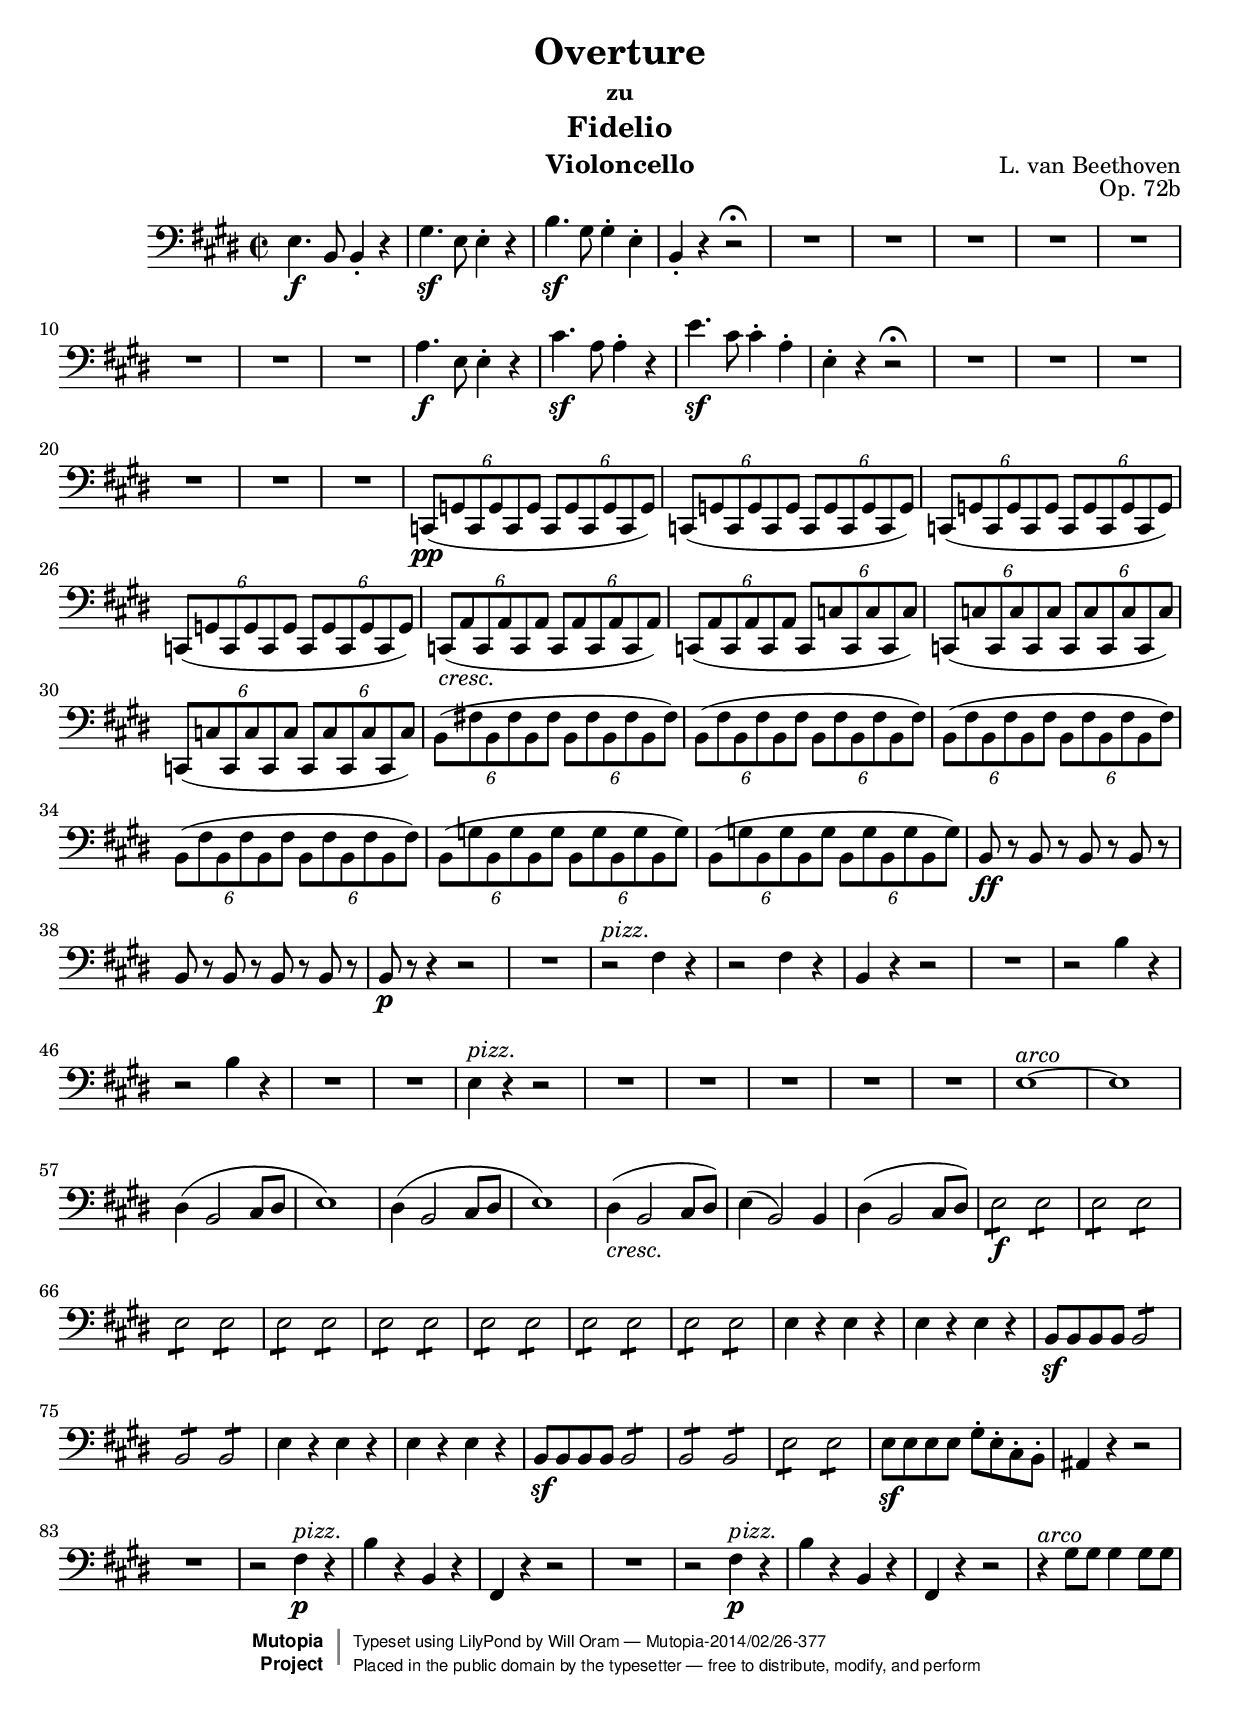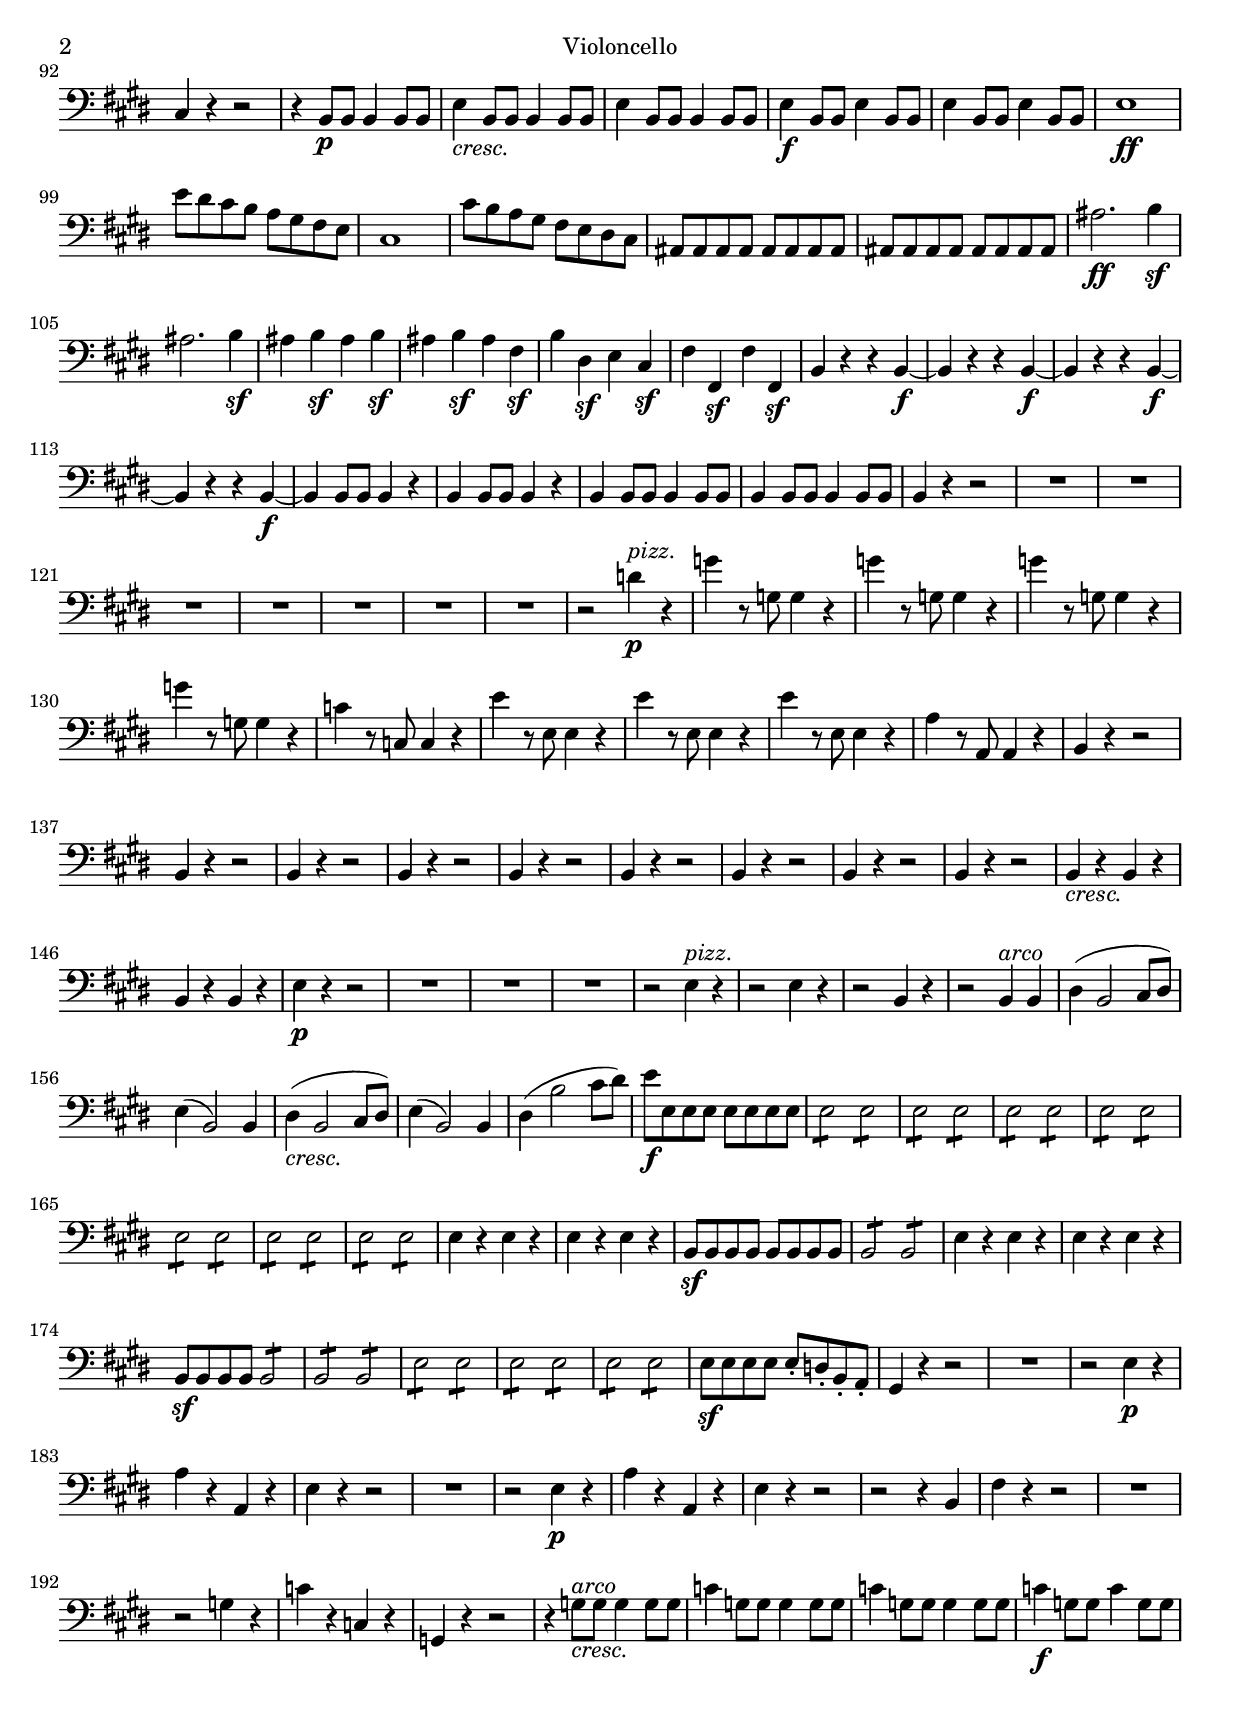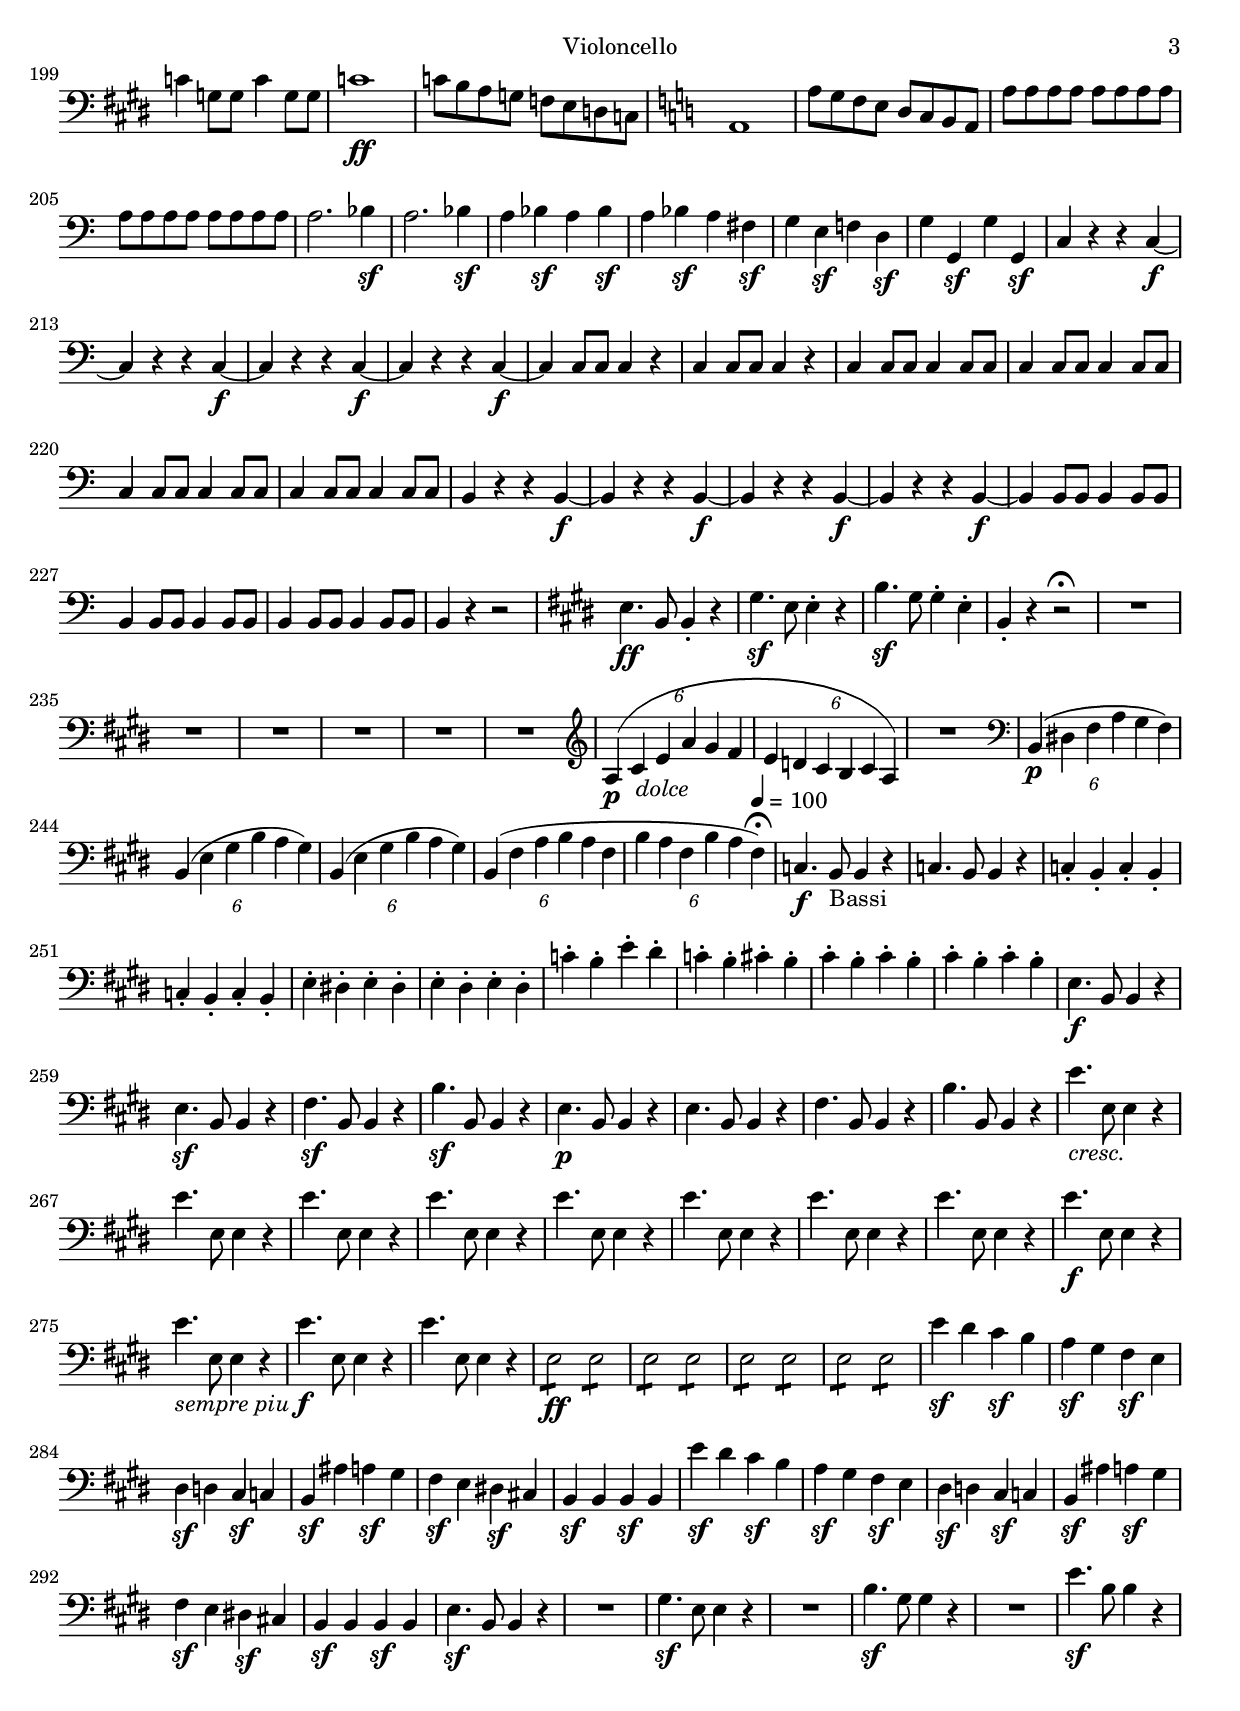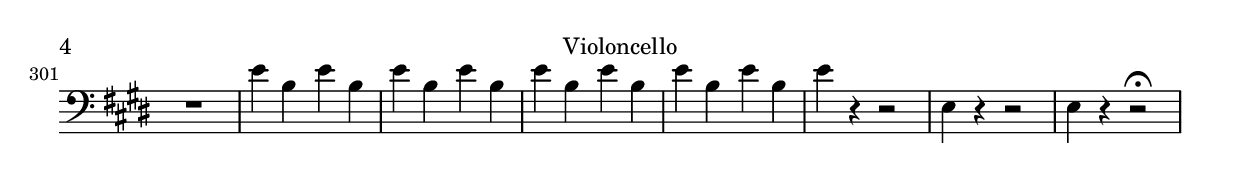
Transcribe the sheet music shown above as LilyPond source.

\version "2.18.0"
\include "english.ly"
\include "defs.ly"
\include "header.ly"
\header {
  instrument = "Violoncello"
}

\version "2.18.0"
theCellos =  \relative c {
	\clef "bass"
	\time 2/2
	\key e \major

	e4.\f b8 b4-. r
	gsharp'4.\sf e8 e4-. r
	b'4.\sf gsharp8 gsharp4-. e-.
	b-. r r2\fermata

	R1*8

	a'4.\f e8 e4-. r
	csharp'4.\sf a8 a4-. r
	e'4.\sf csharp8 csharp4-. a-.
	e-. r r2\fermata

	R1*6

	\tuplet 6/4 { c,8\pp[( g' c, g' c, g'] } \tuplet 6/4 { c,8[ g' c, g' c, g']) }
	\tuplet 6/4 { c,8[( g' c, g' c, g'] } \tuplet 6/4 { c,8[ g' c, g' c, g']) }
	\tuplet 6/4 { c,8[( g' c, g' c, g'] } \tuplet 6/4 { c,8[ g' c, g' c, g']) }
	\tuplet 6/4 { c,8[( g' c, g' c, g'] } \tuplet 6/4 { c,8[ g' c, g' c, g']) }
	\tuplet 6/4 { c,8[(_\cr a' c, a' c, a'] } \tuplet 6/4 { c,8[ a' c, a' c, a']) }
	\tuplet 6/4 { c,8[( a' c, a' c, a'] } \tuplet 6/4 { c,8[ c' c, c' c, c']) }
	\tuplet 6/4 { c,8[( c' c, c' c, c'] } \tuplet 6/4 { c,8[ c' c, c' c, c']) }
	\tuplet 6/4 { c,8[( c' c, c' c, c'] } \tuplet 6/4 { c,8[ c' c, c' c, c']) }
	\tuplet 6/4 { b[( fsharp'! b, fsharp' b, fsharp'] } \tuplet 6/4 { b,[ fsharp' b, fsharp' b, fsharp']) }
	\tuplet 6/4 { b,[( fsharp' b, fsharp' b, fsharp'] } \tuplet 6/4 { b,[ fsharp' b, fsharp' b, fsharp']) }
	\tuplet 6/4 { b,[( fsharp' b, fsharp' b, fsharp'] } \tuplet 6/4 { b,[ fsharp' b, fsharp' b, fsharp']) }
	\tuplet 6/4 { b,[( fsharp' b, fsharp' b, fsharp'] } \tuplet 6/4 { b,[ fsharp' b, fsharp' b, fsharp']) }
	\tuplet 6/4 { b,[( g' b, g' b, g'] } \tuplet 6/4 { b,[ g' b, g' b, g']) }
	\tuplet 6/4 { b,[( g' b, g' b, g'] } \tuplet 6/4 { b,[ g' b, g' b, g']) }
	b,8\ff r b r b r b r
	b r b r b r b r
	b\p r r4 r2
	R1

	\set Staff.midiInstrument = #"pizzicato strings"
	r2^\markup { \italic pizz. } fsharp'4 r
	r2 fsharp4 r
	b, r r2
	R1
	r2 b'4 r
	r2 b4 r

	R1*2

	e,4^\markup { \italic pizz. } r r2

	R1*5

	\set Staff.midiInstrument = #"string ensemble 1"
	e1~^\markup { \italic arco }
	e
	dsharp4( b2 csharp8 dsharp
	e1)
	dsharp4( b2 csharp8 dsharp
	e1)
	dsharp4(_\cr b2 csharp8 dsharp)
	e4( b2) b4
	dsharp4( b2 csharp8 dsharp)
	e2:8\f e2:
	e2: e2:
	e2: e2:
	e2: e2:
	e2: e2:
	e2: e2:
	e2: e2:
	e2: e2:
	e4 r e r
	e r e r
	b8\sf[ b b b] b2:
	b2: b2:
	e4 r e r
	e r e r
	b8\sf[ b b b] b2:
	b2: b2:
	e2: e2:
	e8\sf[ e e e] gsharp-.[ e-. csharp-. b-.]
	asharp4 r r2
	R1

	\set Staff.midiInstrument = #"pizzicato strings"
	r2 fsharp'4\p^\markup { \italic pizz. } r
	b r b, r
	fsharp r r2
	R1
	r2 fsharp'4\p^\markup { \italic pizz. } r
	b r b, r
	fsharp r r2

	\set Staff.midiInstrument = #"string ensemble 1"
	r4^\markup { \italic arco } gsharp'8 gsharp gsharp4 gsharp8 gsharp
	csharp,4 r r2
	r4 b8\p b b4 b8 b
	e4_\cr b8 b b4 b8 b
	e4 b8 b b4 b8 b
	e4\f b8 b e4 b8 b
	e4 b8 b e4 b8 b
	e1\ff
	e'8[ dsharp csharp b] a[ gsharp fsharp e]
	csharp1
	csharp'8[ b a gsharp] fsharp[ e dsharp csharp]
	asharp8[ asharp asharp asharp] asharp[ asharp asharp asharp]
	asharp8[ asharp asharp asharp] asharp[ asharp asharp asharp]
	asharp'2.\ff b4\sf
	asharp2. b4\sf
	asharp4 b\sf asharp4 b\sf
	asharp4 b\sf asharp fsharp\sf
	b dsharp,\sf e csharp\sf
	fsharp fsharp,\sf fsharp' fsharp,\sf
	b r r b\f~
	b r r b\f~
	b r r b\f~
	b r r b\f~
	b b8 b b4 r
	b b8 b b4 r
	b4 b8 b b4 b8 b
	b4 b8 b b4 b8 b
	b4 r r2

	R1*7

	\set Staff.midiInstrument = #"pizzicato strings"
	r2 d'4\p^\markup { \italic pizz. } r
	g r8 g, g4 r
	g' r8 g, g4 r
	g' r8 g, g4 r
	g' r8 g, g4 r
	c4 r8 c, c4 r
	e'4 r8 e, e4 r
	e'4 r8 e, e4 r
	e'4 r8 e, e4 r
	a4 r8 a, a4 r
	b r r2
	b4 r r2
	b4 r r2
	b4 r r2
	b4 r r2
	b4 r r2
	b4 r r2
	b4 r r2
	b4 r r2
	b4_\cr r b r
	b r b r
	e\p r r2

	R1*3

	r2 e4^\markup { \italic pizz. } r
	r2 e4 r
	r2 b4 r

	\set Staff.midiInstrument = #"string ensemble 1"
	r2 b4^\markup { \italic arco } b
	dsharp( b2 csharp8 dsharp)
	e4( b2) b4
	dsharp4(_\cr b2 csharp8 dsharp)
	e4( b2) b4
	dsharp4( b'2 csharp8 dsharp)
	e8\f[ e, e e] e[ e e e]
	e2: e2:
	e2: e2:
	e2: e2:
	e2: e2:
	e2: e2:
	e2: e2:
	e2: e2:
	e4 r e r
	e r e r
	b8\sf[ b b b] b[ b b b]
	b2: b2:
	e4 r e r
	e r e r
	b8\sf[ b b b] b2:
	b2: b2:
	e2: e2:
	e2: e2:
	e2: e2:
	e8\sf[ e e e] e-.[ d-. b-. a-.]
	gsharp4 r r2
	R1

	\set Staff.midiInstrument = #"pizzicato strings"
	r2 e'4\p r
	a r a, r
	e' r r2
	R1
	r2 e4\p r
	a r a, r
	e' r r2
	r2 r4 b
	fsharp' r r2
	R1
	r2 g4 r
		% NOTE: In the print version, this measure is r2 g4 r2, which is 5/4.
	c4 r c, r
	g r r2

	\set Staff.midiInstrument = #"string ensemble 1"
	r4 g'8_\cr^\markup { \italic arco } g g4 g8 g
	c4 g8 g g4 g8 g
	c4 g8 g g4 g8 g
	c4\f g8 g c4 g8 g
	c4 g8 g c4 g8 g
	c1\ff
	c8[ b a g] f[ e d c]

	\key c \major

	a1
	a'8[ g f e] d[ c b a]
	a'[ a a a] a[ a a a]
	a[ a a a] a[ a a a]
	a2. bflat4\sf
	a2. bflat4\sf
	a4 bflat\sf a bflat\sf
	a bflat\sf a fsharp\sf
	g e\sf f! d\sf
	g g,\sf g' g,\sf
	c r r c\f~
	c r r c\f~
	c r r c\f~
	c r r c\f~
	c c8 c c4 r
	c c8 c c4 r
	c4 c8 c c4 c8 c
	c4 c8 c c4 c8 c
	c4 c8 c c4 c8 c
	c4 c8 c c4 c8 c
	b4 r r b\f~
	b4 r r b\f~
	b4 r r b\f~
	b4 r r b\f~
	b b8 b b4 b8 b
	b4 b8 b b4 b8 b
	b4 b8 b b4 b8 b
	b4 r r2

	\key e \major

	e4.\ff b8 b4-. r
	gsharp'4.\sf e8 e4-. r
	b'4.\sf gsharp8 gsharp4-. e-.
	b-. r r2\fermata

	R1*6

	\clef "treble"
	\tuplet 6/4 { a'4\p^(_\markup { \translate #(cons 3 0) \italic dolce } csharp e a gsharp fsharp }
	\tuplet 6/4 { e d csharp b csharp a^) }
	R1

	\clef "bass"
	\tuplet 6/4 { b,4\p( dsharp! fsharp a gsharp fsharp) }
	\tuplet 6/4 { b,( e gsharp b a gsharp) }
	\tuplet 6/4 { b,( e gsharp b a gsharp) }
	\tuplet 6/4 { b,( fsharp' a b a fsharp }
	\tuplet 6/4 { b a fsharp b a
		\tempo 4 = 100
		fsharp\fermata) }	% ritard!
	c4.\f b8_\markup { Bassi } b4 r
	c4. b8 b4 r
	c4-. b-. c-. b-.
	c4-. b-. c-. b-.
	e-. dsharp!-. e-. dsharp-.
	e-. dsharp-. e-. dsharp-.
	c'-. b-. e-. dsharp-.
	c-. b-. csharp-. b-.
	csharp-. b-. csharp-. b-.
	csharp-. b-. csharp-. b-.
	e,4.\f b8 b4 r
	e4.\sf b8 b4 r
	fsharp'4.\sf b,8 b4 r
	b'4.\sf b,8 b4 r
	e4.\p b8 b4 r
	e4. b8 b4 r
	fsharp'4. b,8 b4 r
	b'4. b,8 b4 r
	e'4._\cr e,8 e4 r
	e'4. e,8 e4 r
	e'4. e,8 e4 r
	e'4. e,8 e4 r
	e'4. e,8 e4 r
	e'4. e,8 e4 r
	e'4. e,8 e4 r
	e'4. e,8 e4 r
	e'4.\f e,8 e4 r
	e'4._\markup { \italic {sempre piu \dynamic f} } e,8 e4 r
	e'4. e,8 e4 r
	e'4. e,8 e4 r
	e2:\ff e2:
	e2: e2:
	e2: e2:
	e2: e2:
	e'4\sf dsharp csharp\sf b
	a\sf gsharp fsharp\sf e
	dsharp\sf d csharp\sf c
	b\sf asharp' a\sf gsharp
	fsharp\sf e dsharp!\sf csharp!
	b\sf b b\sf b
	e'4\sf dsharp csharp\sf b
	a\sf gsharp fsharp\sf e
	dsharp\sf d csharp\sf c
	b\sf asharp' a\sf gsharp
	fsharp\sf e dsharp!\sf csharp!
	b\sf b b\sf b
	e4.\sf b8 b4 r
	R1
	gsharp'4.\sf e8 e4 r
	R1
	b'4.\sf gsharp8 gsharp4 r
	R1
	e'4.\sf b8 b4 r
	R1
	e4 b e b
	e4 b e b
	e4 b e b
	e4 b e b
	e r r2
	e,4 r r2
	e4 r r2\fermata
}


\score {
  \new Staff \with {
    midiInstrument = #"string ensemble 1"
  } {
    \new Voice = "Violoncello" \theCellos
  }
  \layout {}
  \midi {
    \tempo 4 = 280
  }
}
